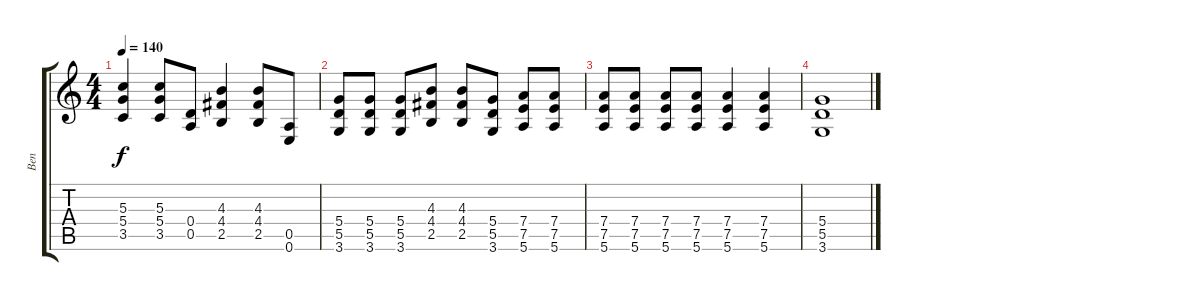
\track ("Ben" "Ben") {instrument distortionguitar}
\staff {score tabs}
\tuning (E4 B3 G3 D3 A2 E2) {hide}
\ts (4 4)
\tempo 140
\clef g2
\ks c
(5.3 5.4 3.5).4{dy f} (5.3 5.4 3.5).8 (0.4 0.5).8 (4.3 4.4 2.5).4 (4.3 4.4 2.5).8 (0.5 0.6).8 |
(5.4 5.5 3.6).8 (5.4 5.5 3.6).8 (5.4 5.5 3.6).8 (4.3 4.4 2.5).8 (4.3 4.4 2.5).8 (5.4 5.5 3.6).8 (7.4 7.5 5.6).8 (7.4 7.5 5.6).8 |
(7.4 7.5 5.6).8 (7.4 7.5 5.6).8 (7.4 7.5 5.6).8 (7.4 7.5 5.6).8 (7.4 7.5 5.6).4 (7.4 7.5 5.6).4 |
(5.4 5.5 3.6).1
